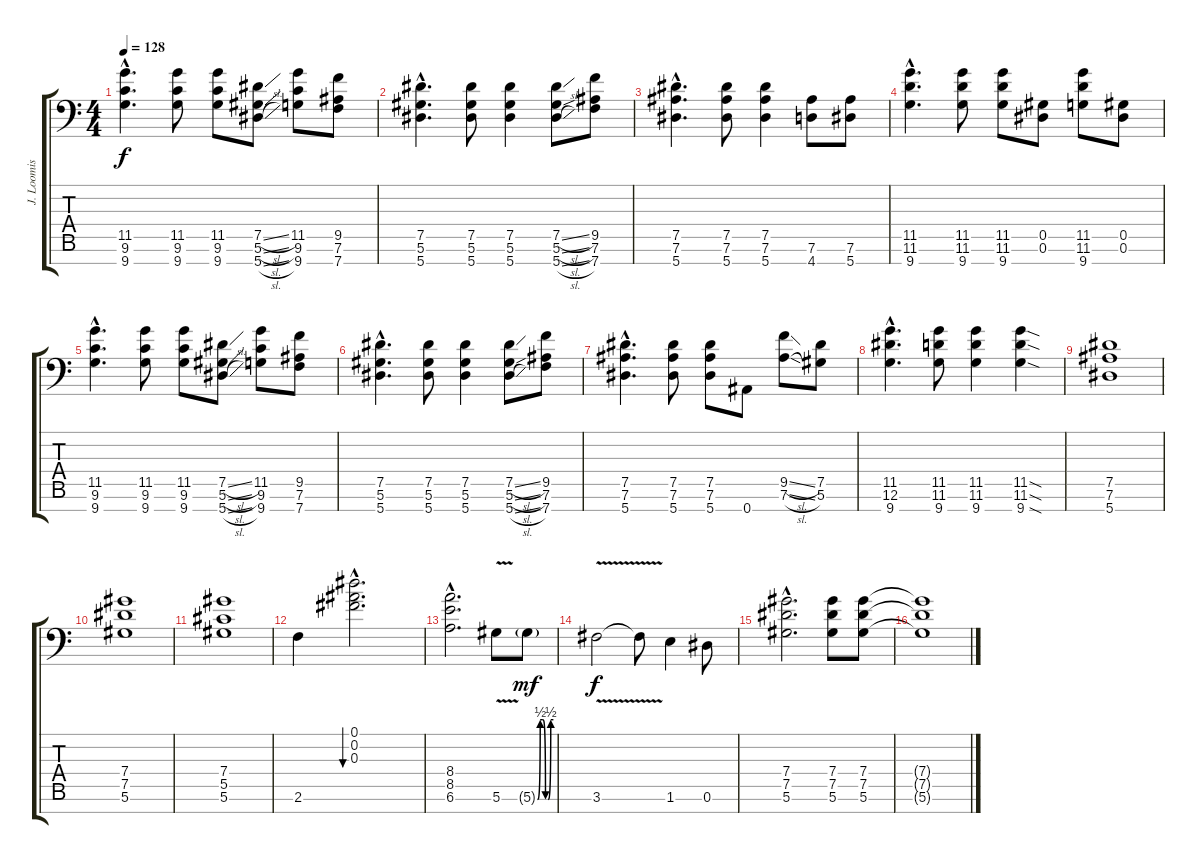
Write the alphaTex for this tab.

\track ("J. Loomis (Rythme)" "J. Loomis ") {instrument distortionguitar}
\staff {score tabs}
\tuning (Eb4 Bb3 Gb3 Db3 Ab2 Eb2 Bb1) {hide}
\ts (4 4)
\tempo 128
\clef f4
\ks c
(11.5{hac} 9.6{hac} 9.7{hac}).4{d dy f} (11.5 9.6 9.7).8 (11.5 9.6 9.7).8 (7.5{sl} 5.6{sl} 5.7{sl}).8 (11.5 9.6 9.7).8 (9.5 7.6 7.7).8 |
(7.5{hac} 5.6{hac} 5.7{hac}).4{d} (7.5 5.6 5.7).8 (7.5 5.6 5.7).4 (7.5{sl} 5.6{sl} 5.7{sl}).8 (9.5 7.6 7.7).8 |
(7.5{hac} 7.6{hac} 5.7{hac}).4{d} (7.5 7.6 5.7).8 (7.5 7.6 5.7).4 (7.6 4.7).8 (7.6 5.7).8 |
(11.5{hac} 11.6{hac} 9.7{hac}).4{d} (11.5 11.6 9.7).8 (11.5 11.6 9.7).8 (0.5 0.6).8 (11.5 11.6 9.7).8 (0.5 0.6).8 |
(11.5{hac} 9.6{hac} 9.7{hac}).4{d} (11.5 9.6 9.7).8 (11.5 9.6 9.7).8 (7.5{sl} 5.6{sl} 5.7{sl}).8 (11.5 9.6 9.7).8 (9.5 7.6 7.7).8 |
(7.5{hac} 5.6{hac} 5.7{hac}).4{d} (7.5 5.6 5.7).8 (7.5 5.6 5.7).4 (7.5{sl} 5.6{sl} 5.7{sl}).8 (9.5 7.6 7.7).8 |
(7.5{hac} 7.6{hac} 5.7{hac}).4{d} (7.5 7.6 5.7).8 (7.5 7.6 5.7).8 0.7.8 (9.5{sl} 7.6{sl}).8 (7.5 5.6).8 |
(11.5{hac} 12.6{hac} 9.7{hac}).4{d} (11.5 11.6 9.7).8 (11.5 11.6 9.7).4 (11.5{sod} 11.6{sod} 9.7{sod}).4 |
\section ("" "")
(7.5 7.6 5.7).1 |
(7.4 7.5 5.6).1 |
(7.4 5.5 5.6).1 |
2.6.4 (0.1{hac} 0.2{hac} 0.3{hac}).2{d bu 480} |
(8.4{hac} 8.5{hac} 6.6{hac}).2{d} 5.6{v}.8 5.6{be (custom 0 0 10 2 20 2 30 0 40 0 50 2 60 2) g}.8{dy mf} |
3.6{v}.2{dy f} 3.6{t}.8 1.6.4 0.6.8 |
(7.4{hac} 7.5{hac} 5.6{hac}).2{d} (7.4 7.5 5.6).8 (7.4 7.5 5.6).8 |
(7.4{t} 7.5{t} 5.6{t}).1
